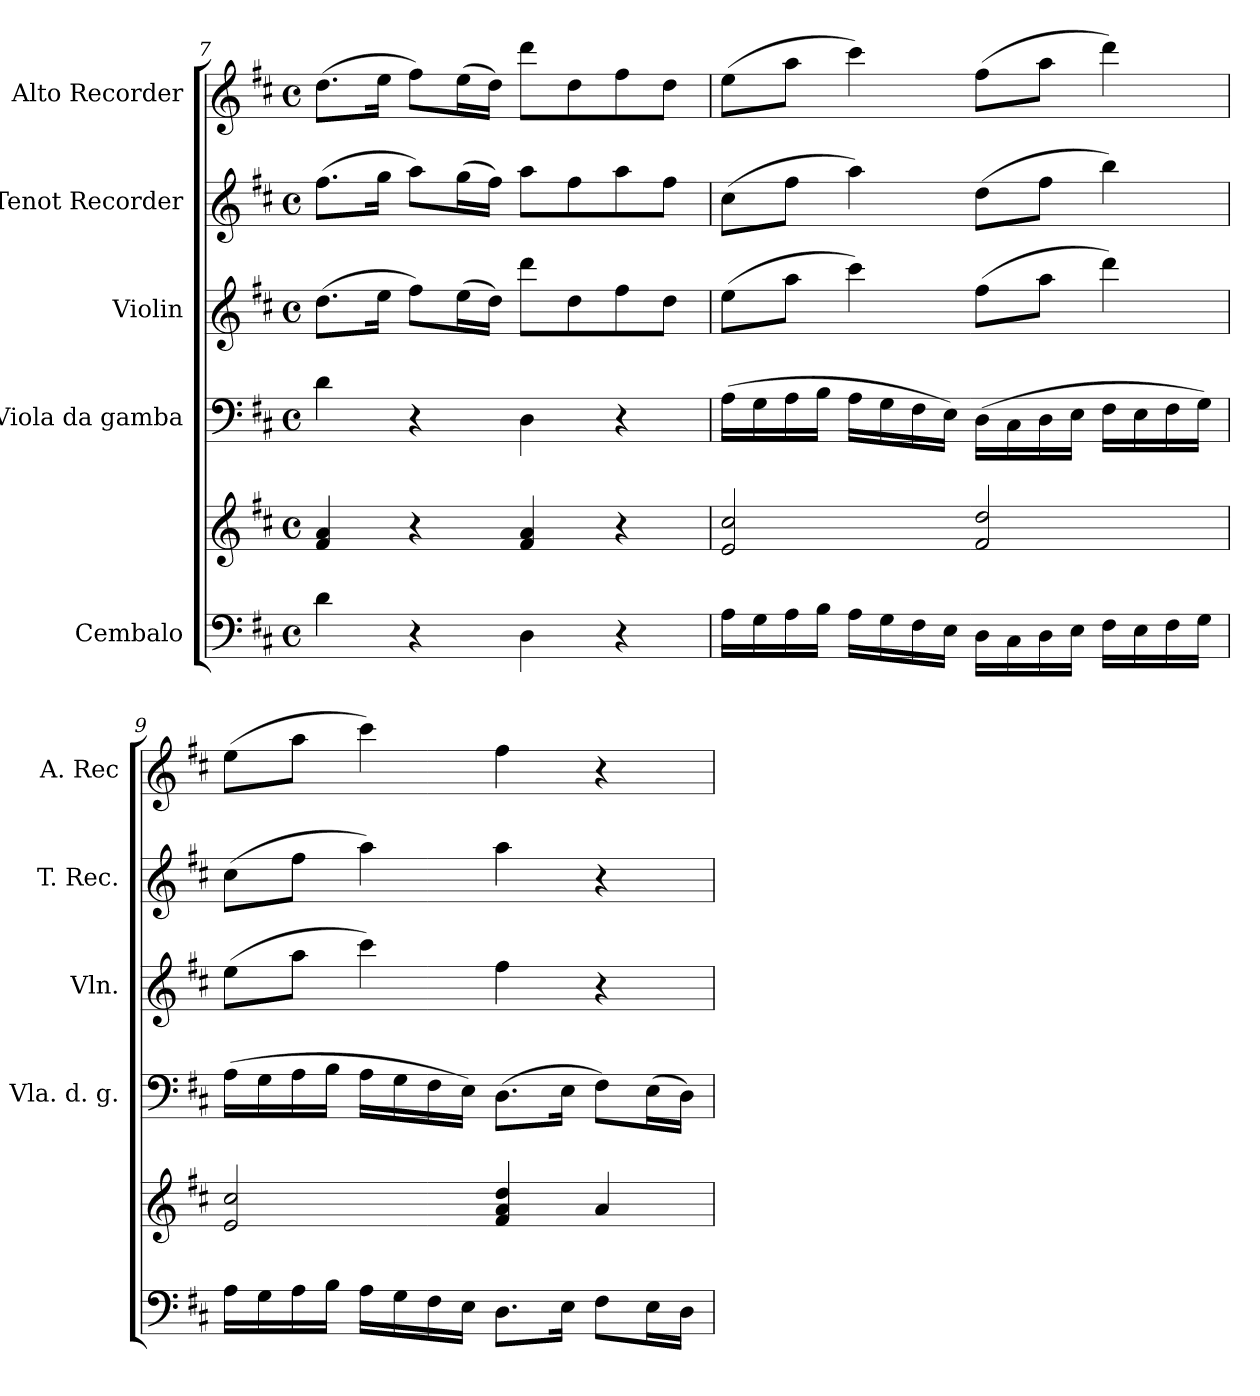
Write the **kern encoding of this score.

**kern	**kern	**kern	**kern	**kern	**kern
*part5	*part5	*part4	*part3	*part2	*part1
*staff6	*staff5	*staff4	*staff3	*staff2	*staff1
*I"Cembalo	*	*I"Viola da gamba	*I"Violin	*I"Tenot Recorder	*I"Alto Recorder
*	*	*I'Vla. d. g.	*I'Vln.	*I'T. Rec.	*I'A. Rec
*clefF4	*clefG2	*clefF4	*clefG2	*clefG2	*clefG2
*k[f#c#]	*k[f#c#]	*k[f#c#]	*k[f#c#]	*k[f#c#]	*k[f#c#]
*M4/4	*M4/4	*M4/4	*M4/4	*M4/4	*M4/4
*met(c)	*met(c)	*met(c)	*met(c)	*met(c)	*met(c)
=7	=7	=7	=7	=7	=7
4d\	4f#/ 4a/	4d\	(8.dd\L	(8.ff#\L	(8.dd\L
.	.	.	16ee\Jk	16gg\Jk	16ee\Jk
4r	4r	4r	8ff#\L)	8aa\L)	8ff#\L)
.	.	.	(16ee\L	(16gg\L	(16ee\L
.	.	.	16dd\JJ)	16ff#\JJ)	16dd\JJ)
4D\	4f#/ 4a/	4D\	8ddd\L	8aa\L	8ddd\L
.	.	.	8dd\	8ff#\	8dd\
4r	4r	4r	8ff#\	8aa\	8ff#\
.	.	.	8dd\J	8ff#\J	8dd\J
=8	=8	=8	=8	=8	=8
16A\LL	2e/ 2cc#/	(16A\LL	(8ee\L	(8cc#\L	(8ee\L
16G\	.	16G\	.	.	.
16A\	.	16A\	8aa\J	8ff#\J	8aa\J
16B\JJ	.	16B\JJ	.	.	.
16A\LL	.	16A\LL	4ccc#\)	4aa\)	4ccc#\)
16G\	.	16G\	.	.	.
16F#\	.	16F#\	.	.	.
16E\JJ	.	16E\JJ)	.	.	.
16D\LL	2f#/ 2dd/	(16D\LL	(8ff#\L	(8dd\L	(8ff#\L
16C#\	.	16C#\	.	.	.
16D\	.	16D\	8aa\J	8ff#\J	8aa\J
16E\JJ	.	16E\JJ	.	.	.
16F#\LL	.	16F#\LL	4ddd\)	4bb\)	4ddd\)
16E\	.	16E\	.	.	.
16F#\	.	16F#\	.	.	.
16G\JJ	.	16G\JJ)	.	.	.
!!LO:LB:g=z
=9	=9	=9	=9	=9	=9
16A\LL	2e/ 2cc#/	(16A\LL	(8ee\L	(8cc#\L	(8ee\L
16G\	.	16G\	.	.	.
16A\	.	16A\	8aa\J	8ff#\J	8aa\J
16B\JJ	.	16B\JJ	.	.	.
16A\LL	.	16A\LL	4ccc#\)	4aa\)	4ccc#\)
16G\	.	16G\	.	.	.
16F#\	.	16F#\	.	.	.
16E\JJ	.	16E\JJ)	.	.	.
8.D\L	4f#/ 4a/ 4dd/	(8.D\L	4ff#\	4aa\	4ff#\
16E\Jk	.	16E\Jk	.	.	.
8F#\L	4a/	8F#\L)	4r	4r	4r
16E\L	.	(16E\L	.	.	.
16D\JJ	.	16D\JJ)	.	.	.
=	=	=	=	=	=
*-	*-	*-	*-	*-	*-
